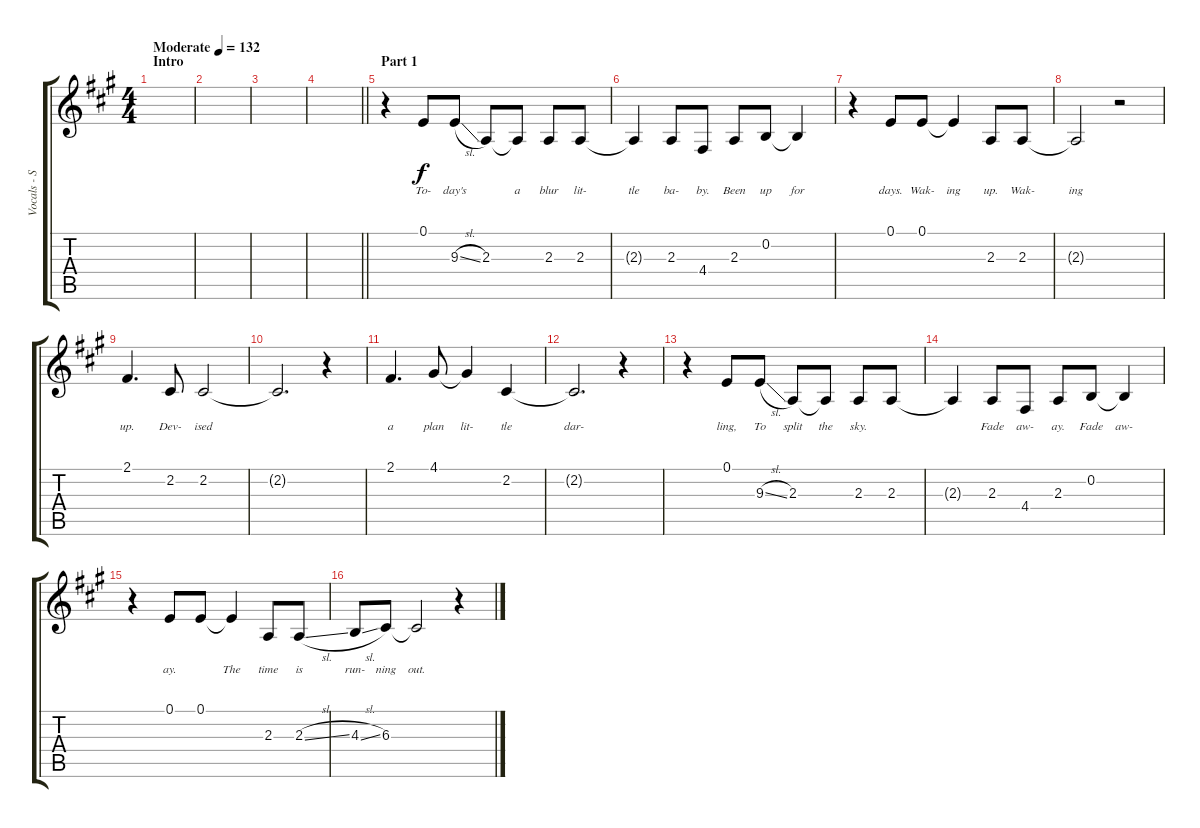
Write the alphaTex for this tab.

\track ("Vocals - Simon Neil" "Vocals - S") {instrument altosax}
\staff {score tabs}
\tuning (E4 B3 G3 D3 A2 E2) {hide}
\ts (4 4)
\section ("" "Intro")
\tempo (132 "Moderate")
\clef g2
\ks a
|
|
|
\barLineRight lightlight
|
\section ("" "Part 1")
r.4 0.1.8{lyrics (0 "To-") lyrics (1 "") lyrics (2 "") lyrics (3 "") lyrics (4 "")} 9.3{sl}.8{lyrics (0 "day's") lyrics (1 "") lyrics (2 "") lyrics (3 "") lyrics (4 "")} 2.3.8{lyrics (0 "") lyrics (1 "") lyrics (2 "") lyrics (3 "") lyrics (4 "")} 2.3{t}.8{lyrics (0 "a") lyrics (1 "") lyrics (2 "") lyrics (3 "") lyrics (4 "")} 2.3.8{lyrics (0 "blur") lyrics (1 "") lyrics (2 "") lyrics (3 "") lyrics (4 "")} 2.3.8{lyrics (0 "lit-") lyrics (1 "") lyrics (2 "") lyrics (3 "") lyrics (4 "")} |
2.3{t}.4{lyrics (0 "tle") lyrics (1 "") lyrics (2 "") lyrics (3 "") lyrics (4 "")} 2.3.8{lyrics (0 "ba-") lyrics (1 "") lyrics (2 "") lyrics (3 "") lyrics (4 "")} 4.4.8{lyrics (0 "by.") lyrics (1 "") lyrics (2 "") lyrics (3 "") lyrics (4 "")} 2.3.8{lyrics (0 "Been") lyrics (1 "") lyrics (2 "") lyrics (3 "") lyrics (4 "")} 0.2.8{lyrics (0 "up") lyrics (1 "") lyrics (2 "") lyrics (3 "") lyrics (4 "")} 0.2{t}.4{lyrics (0 "for") lyrics (1 "") lyrics (2 "") lyrics (3 "") lyrics (4 "")} |
r.4 0.1.8{lyrics (0 "days.") lyrics (1 "") lyrics (2 "") lyrics (3 "") lyrics (4 "")} 0.1.8{lyrics (0 "Wak-") lyrics (1 "") lyrics (2 "") lyrics (3 "") lyrics (4 "")} 0.1{t}.4{lyrics (0 "ing") lyrics (1 "") lyrics (2 "") lyrics (3 "") lyrics (4 "")} 2.3.8{lyrics (0 "up.") lyrics (1 "") lyrics (2 "") lyrics (3 "") lyrics (4 "")} 2.3.8{lyrics (0 "Wak-") lyrics (1 "") lyrics (2 "") lyrics (3 "") lyrics (4 "")} |
2.3{t}.2{lyrics (0 "ing") lyrics (1 "") lyrics (2 "") lyrics (3 "") lyrics (4 "")} r.2 |
2.1.4{d lyrics (0 "up.") lyrics (1 "") lyrics (2 "") lyrics (3 "") lyrics (4 "")} 2.2.8{lyrics (0 "Dev-") lyrics (1 "") lyrics (2 "") lyrics (3 "") lyrics (4 "")} 2.2.2{lyrics (0 "ised") lyrics (1 "") lyrics (2 "") lyrics (3 "") lyrics (4 "")} |
2.2{t}.2{d lyrics (0 "") lyrics (1 "") lyrics (2 "") lyrics (3 "") lyrics (4 "")} r.4 |
2.1.4{d lyrics (0 "a") lyrics (1 "") lyrics (2 "") lyrics (3 "") lyrics (4 "")} 4.1.8{lyrics (0 "plan") lyrics (1 "") lyrics (2 "") lyrics (3 "") lyrics (4 "")} 4.1{t}.4{lyrics (0 "lit-") lyrics (1 "") lyrics (2 "") lyrics (3 "") lyrics (4 "")} 2.2.4{lyrics (0 "tle") lyrics (1 "") lyrics (2 "") lyrics (3 "") lyrics (4 "")} |
2.2{t}.2{d lyrics (0 "dar-") lyrics (1 "") lyrics (2 "") lyrics (3 "") lyrics (4 "")} r.4 |
r.4 0.1.8{lyrics (0 "ling,") lyrics (1 "") lyrics (2 "") lyrics (3 "") lyrics (4 "")} 9.3{sl}.8{lyrics (0 "To") lyrics (1 "") lyrics (2 "") lyrics (3 "") lyrics (4 "")} 2.3.8{lyrics (0 "split") lyrics (1 "") lyrics (2 "") lyrics (3 "") lyrics (4 "")} 2.3{t}.8{lyrics (0 "the") lyrics (1 "") lyrics (2 "") lyrics (3 "") lyrics (4 "")} 2.3.8{lyrics (0 "sky.") lyrics (1 "") lyrics (2 "") lyrics (3 "") lyrics (4 "")} 2.3.8{lyrics (0 "") lyrics (1 "") lyrics (2 "") lyrics (3 "") lyrics (4 "")} |
2.3{t}.4{lyrics (0 "") lyrics (1 "") lyrics (2 "") lyrics (3 "") lyrics (4 "")} 2.3.8{lyrics (0 "Fade") lyrics (1 "") lyrics (2 "") lyrics (3 "") lyrics (4 "")} 4.4.8{lyrics (0 "aw-") lyrics (1 "") lyrics (2 "") lyrics (3 "") lyrics (4 "")} 2.3.8{lyrics (0 "ay.") lyrics (1 "") lyrics (2 "") lyrics (3 "") lyrics (4 "")} 0.2.8{lyrics (0 "Fade") lyrics (1 "") lyrics (2 "") lyrics (3 "") lyrics (4 "")} 0.2{t}.4{lyrics (0 "aw-") lyrics (1 "") lyrics (2 "") lyrics (3 "") lyrics (4 "")} |
r.4 0.1.8{lyrics (0 "ay.") lyrics (1 "") lyrics (2 "") lyrics (3 "") lyrics (4 "")} 0.1.8{lyrics (0 "") lyrics (1 "") lyrics (2 "") lyrics (3 "") lyrics (4 "")} 0.1{t}.4{lyrics (0 "The") lyrics (1 "") lyrics (2 "") lyrics (3 "") lyrics (4 "")} 2.3.8{lyrics (0 "time") lyrics (1 "") lyrics (2 "") lyrics (3 "") lyrics (4 "")} 2.3{sl}.8{lyrics (0 "is") lyrics (1 "") lyrics (2 "") lyrics (3 "") lyrics (4 "")} |
4.3{sl}.8{lyrics (0 "run-") lyrics (1 "") lyrics (2 "") lyrics (3 "") lyrics (4 "")} 6.3.8{lyrics (0 "ning") lyrics (1 "") lyrics (2 "") lyrics (3 "") lyrics (4 "")} 6.3{t}.2{lyrics (0 "out.") lyrics (1 "") lyrics (2 "") lyrics (3 "") lyrics (4 "")} r.4
